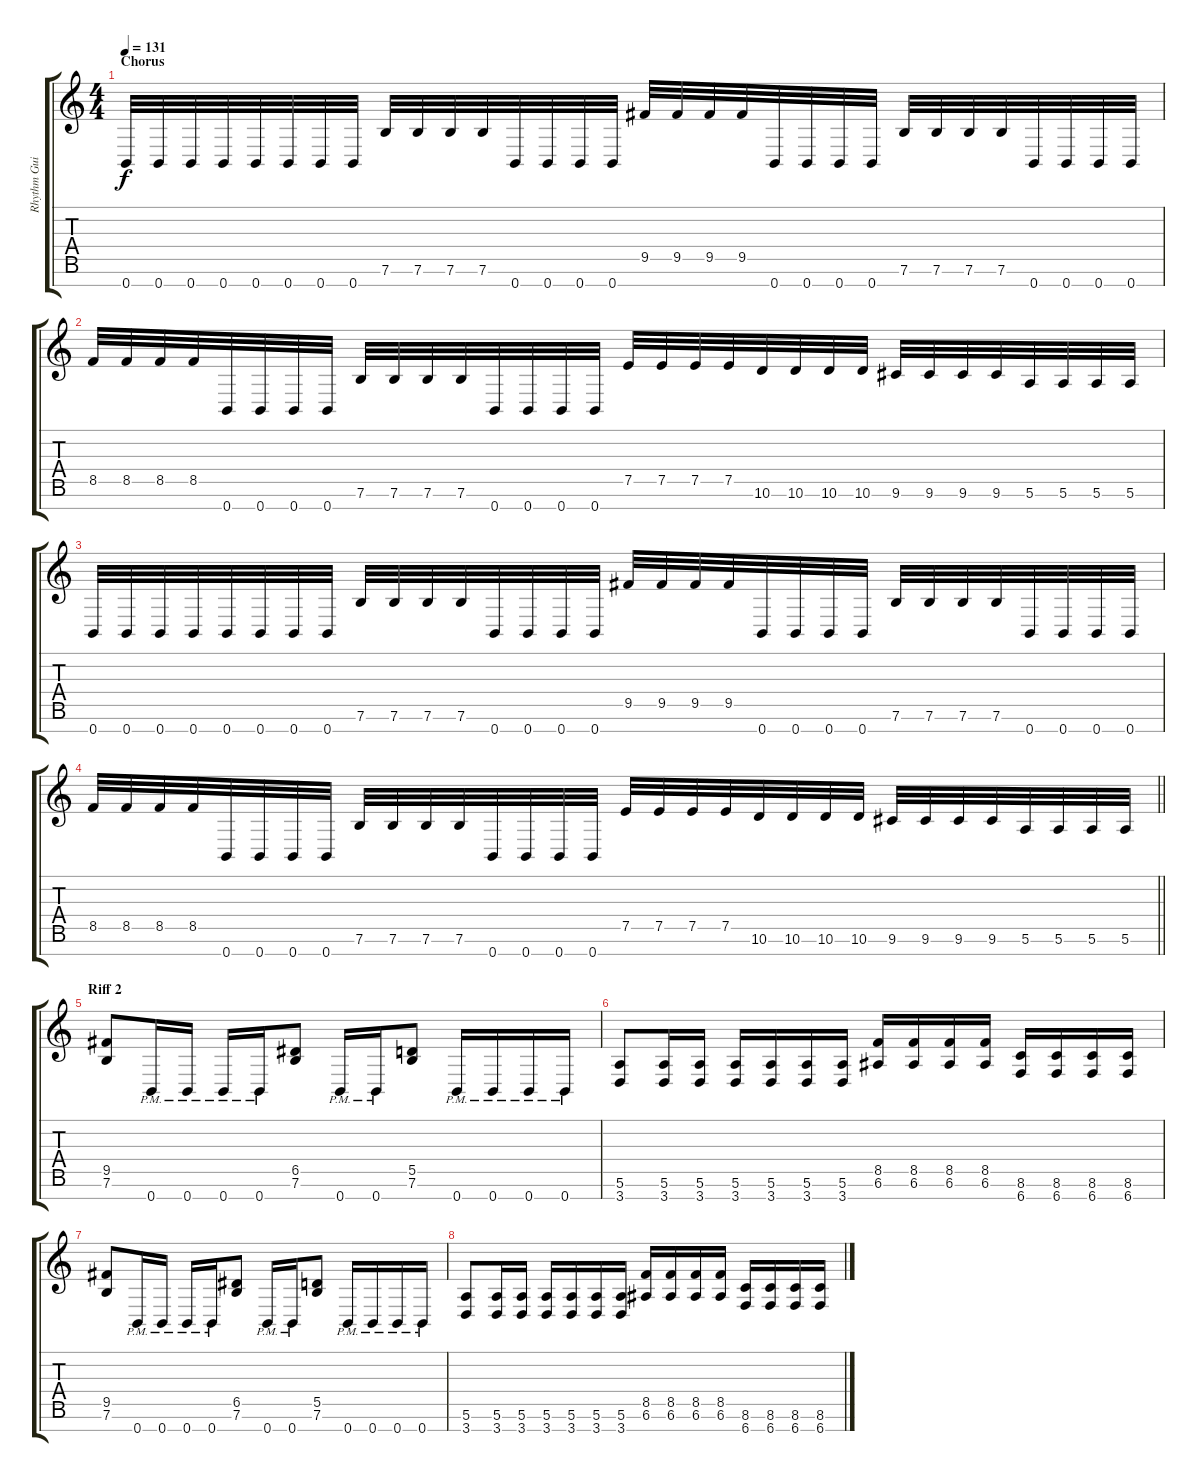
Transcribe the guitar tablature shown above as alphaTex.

\track ("Rhythm Guitar 1" "Rhythm Gui") {instrument distortionguitar}
\staff {score tabs}
\tuning (E4 B3 G3 D3 A2 E2 B1) {hide}
\ts (4 4)
\section ("" "Chorus")
\tempo 131
\clef g2
\ks c
0.7.32{dy f} 0.7.32 0.7.32 0.7.32 0.7.32 0.7.32 0.7.32 0.7.32 7.6.32 7.6.32 7.6.32 7.6.32 0.7.32 0.7.32 0.7.32 0.7.32 9.5.32 9.5.32 9.5.32 9.5.32 0.7.32 0.7.32 0.7.32 0.7.32 7.6.32 7.6.32 7.6.32 7.6.32 0.7.32 0.7.32 0.7.32 0.7.32 |
8.5.32 8.5.32 8.5.32 8.5.32 0.7.32 0.7.32 0.7.32 0.7.32 7.6.32 7.6.32 7.6.32 7.6.32 0.7.32 0.7.32 0.7.32 0.7.32 7.5.32 7.5.32 7.5.32 7.5.32 10.6.32 10.6.32 10.6.32 10.6.32 9.6.32 9.6.32 9.6.32 9.6.32 5.6.32 5.6.32 5.6.32 5.6.32 |
0.7.32 0.7.32 0.7.32 0.7.32 0.7.32 0.7.32 0.7.32 0.7.32 7.6.32 7.6.32 7.6.32 7.6.32 0.7.32 0.7.32 0.7.32 0.7.32 9.5.32 9.5.32 9.5.32 9.5.32 0.7.32 0.7.32 0.7.32 0.7.32 7.6.32 7.6.32 7.6.32 7.6.32 0.7.32 0.7.32 0.7.32 0.7.32 |
\barLineRight lightlight
8.5.32 8.5.32 8.5.32 8.5.32 0.7.32 0.7.32 0.7.32 0.7.32 7.6.32 7.6.32 7.6.32 7.6.32 0.7.32 0.7.32 0.7.32 0.7.32 7.5.32 7.5.32 7.5.32 7.5.32 10.6.32 10.6.32 10.6.32 10.6.32 9.6.32 9.6.32 9.6.32 9.6.32 5.6.32 5.6.32 5.6.32 5.6.32 |
\section ("" "Riff 2")
(9.5 7.6).8 0.7{pm}.16 0.7{pm}.16 0.7{pm}.16 0.7{pm}.16 (6.5 7.6).8 0.7{pm}.16 0.7{pm}.16 (5.5 7.6).8 0.7{pm}.16 0.7{pm}.16 0.7{pm}.16 0.7{pm}.16 |
(5.6 3.7).8 (5.6 3.7).16 (5.6 3.7).16 (5.6 3.7).16 (5.6 3.7).16 (5.6 3.7).16 (5.6 3.7).16 (8.5 6.6).16 (8.5 6.6).16 (8.5 6.6).16 (8.5 6.6).16 (8.6 6.7).16 (8.6 6.7).16 (8.6 6.7).16 (8.6 6.7).16 |
(9.5 7.6).8 0.7{pm}.16 0.7{pm}.16 0.7{pm}.16 0.7{pm}.16 (6.5 7.6).8 0.7{pm}.16 0.7{pm}.16 (5.5 7.6).8 0.7{pm}.16 0.7{pm}.16 0.7{pm}.16 0.7{pm}.16 |
(5.6 3.7).8 (5.6 3.7).16 (5.6 3.7).16 (5.6 3.7).16 (5.6 3.7).16 (5.6 3.7).16 (5.6 3.7).16 (8.5 6.6).16 (8.5 6.6).16 (8.5 6.6).16 (8.5 6.6).16 (8.6 6.7).16 (8.6 6.7).16 (8.6 6.7).16 (8.6 6.7).16
